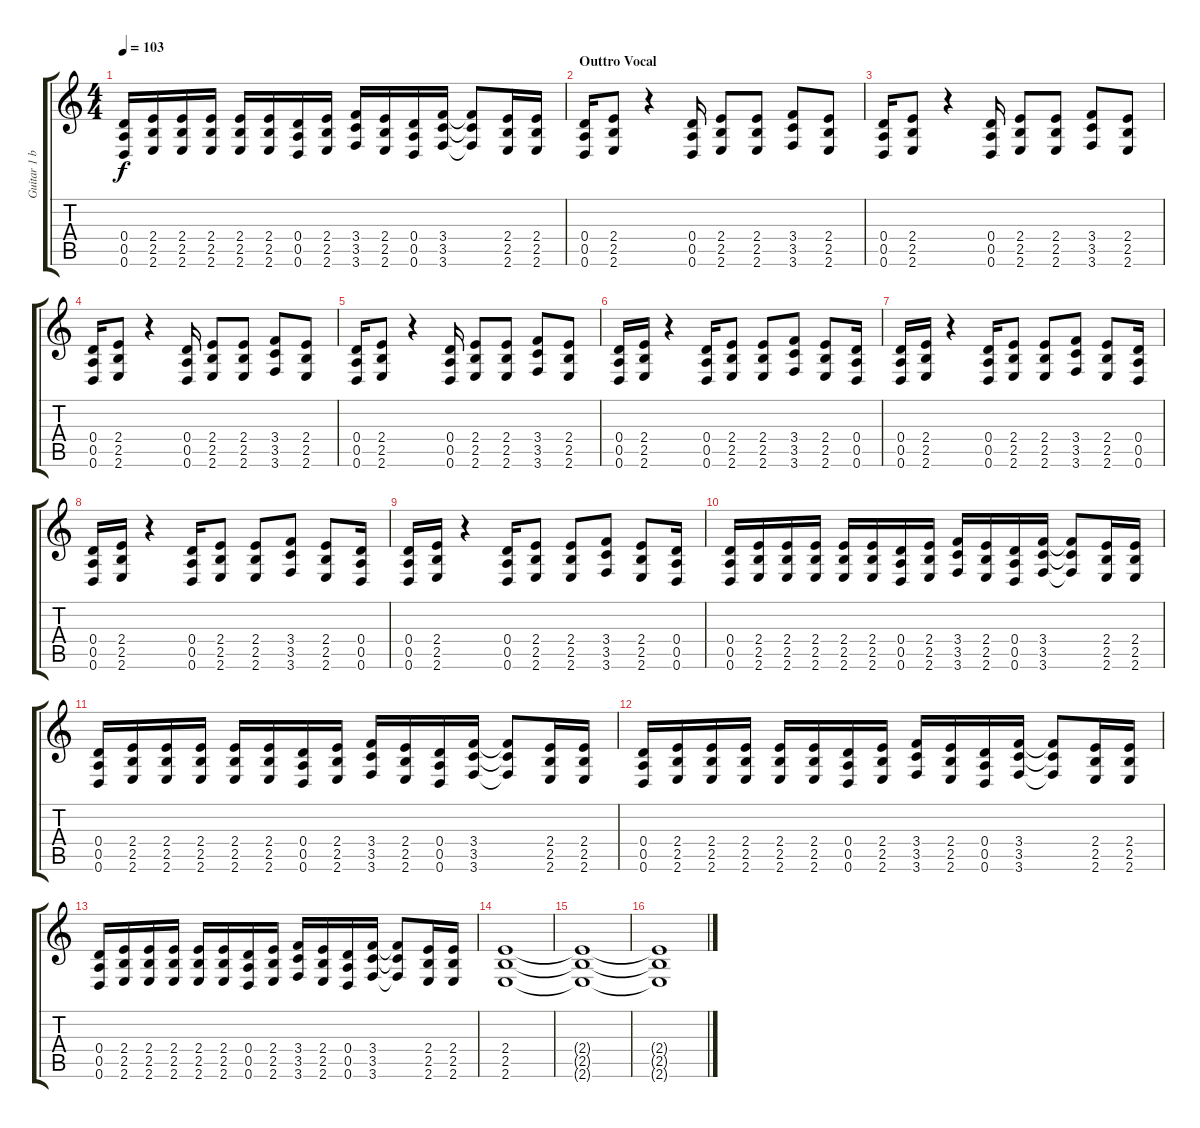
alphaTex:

\track ("Guitar 1 b" "Guitar 1 b") {instrument overdrivenguitar}
\staff {score tabs}
\tuning (E4 B3 G3 D3 A2 D2) {hide}
\ts (4 4)
\tempo 103
\clef g2
\ks c
(0.4 0.5 0.6).16{dy f} (2.4 2.5 2.6).16 (2.4 2.5 2.6).16 (2.4 2.5 2.6).16 (2.4 2.5 2.6).16 (2.4 2.5 2.6).16 (0.4 0.5 0.6).16 (2.4 2.5 2.6).16 (3.4 3.5 3.6).16 (2.4 2.5 2.6).16 (0.4 0.5 0.6).16 (3.4 3.5 3.6).16 (3.4{t} 3.5{t} 3.6{t}).8 (2.4 2.5 2.6).16 (2.4 2.5 2.6).16 |
\section ("" "Outtro Vocal")
(0.4 0.5 0.6).16 (2.4 2.5 2.6).8 r.4 (0.4 0.5 0.6).16 (2.4 2.5 2.6).8 (2.4 2.5 2.6).8 (3.4 3.5 3.6).8 (2.4 2.5 2.6).8 |
(0.4 0.5 0.6).16 (2.4 2.5 2.6).8 r.4 (0.4 0.5 0.6).16 (2.4 2.5 2.6).8 (2.4 2.5 2.6).8 (3.4 3.5 3.6).8 (2.4 2.5 2.6).8 |
(0.4 0.5 0.6).16 (2.4 2.5 2.6).8 r.4 (0.4 0.5 0.6).16 (2.4 2.5 2.6).8 (2.4 2.5 2.6).8 (3.4 3.5 3.6).8 (2.4 2.5 2.6).8 |
(0.4 0.5 0.6).16 (2.4 2.5 2.6).8 r.4 (0.4 0.5 0.6).16 (2.4 2.5 2.6).8 (2.4 2.5 2.6).8 (3.4 3.5 3.6).8 (2.4 2.5 2.6).8 |
(0.4 0.5 0.6).16 (2.4 2.5 2.6).16 r.4 (0.4 0.5 0.6).16 (2.4 2.5 2.6).8 (2.4 2.5 2.6).8 (3.4 3.5 3.6).8 (2.4 2.5 2.6).8 (0.4 0.5 0.6).16 |
(0.4 0.5 0.6).16 (2.4 2.5 2.6).16 r.4 (0.4 0.5 0.6).16 (2.4 2.5 2.6).8 (2.4 2.5 2.6).8 (3.4 3.5 3.6).8 (2.4 2.5 2.6).8 (0.4 0.5 0.6).16 |
(0.4 0.5 0.6).16 (2.4 2.5 2.6).16 r.4 (0.4 0.5 0.6).16 (2.4 2.5 2.6).8 (2.4 2.5 2.6).8 (3.4 3.5 3.6).8 (2.4 2.5 2.6).8 (0.4 0.5 0.6).16 |
(0.4 0.5 0.6).16 (2.4 2.5 2.6).16 r.4 (0.4 0.5 0.6).16 (2.4 2.5 2.6).8 (2.4 2.5 2.6).8 (3.4 3.5 3.6).8 (2.4 2.5 2.6).8 (0.4 0.5 0.6).16 |
(0.4 0.5 0.6).16 (2.4 2.5 2.6).16 (2.4 2.5 2.6).16 (2.4 2.5 2.6).16 (2.4 2.5 2.6).16 (2.4 2.5 2.6).16 (0.4 0.5 0.6).16 (2.4 2.5 2.6).16 (3.4 3.5 3.6).16 (2.4 2.5 2.6).16 (0.4 0.5 0.6).16 (3.4 3.5 3.6).16 (3.4{t} 3.5{t} 3.6{t}).8 (2.4 2.5 2.6).16 (2.4 2.5 2.6).16 |
(0.4 0.5 0.6).16 (2.4 2.5 2.6).16 (2.4 2.5 2.6).16 (2.4 2.5 2.6).16 (2.4 2.5 2.6).16 (2.4 2.5 2.6).16 (0.4 0.5 0.6).16 (2.4 2.5 2.6).16 (3.4 3.5 3.6).16 (2.4 2.5 2.6).16 (0.4 0.5 0.6).16 (3.4 3.5 3.6).16 (3.4{t} 3.5{t} 3.6{t}).8 (2.4 2.5 2.6).16 (2.4 2.5 2.6).16 |
(0.4 0.5 0.6).16 (2.4 2.5 2.6).16 (2.4 2.5 2.6).16 (2.4 2.5 2.6).16 (2.4 2.5 2.6).16 (2.4 2.5 2.6).16 (0.4 0.5 0.6).16 (2.4 2.5 2.6).16 (3.4 3.5 3.6).16 (2.4 2.5 2.6).16 (0.4 0.5 0.6).16 (3.4 3.5 3.6).16 (3.4{t} 3.5{t} 3.6{t}).8 (2.4 2.5 2.6).16 (2.4 2.5 2.6).16 |
(0.4 0.5 0.6).16 (2.4 2.5 2.6).16 (2.4 2.5 2.6).16 (2.4 2.5 2.6).16 (2.4 2.5 2.6).16 (2.4 2.5 2.6).16 (0.4 0.5 0.6).16 (2.4 2.5 2.6).16 (3.4 3.5 3.6).16 (2.4 2.5 2.6).16 (0.4 0.5 0.6).16 (3.4 3.5 3.6).16 (3.4{t} 3.5{t} 3.6{t}).8 (2.4 2.5 2.6).16 (2.4 2.5 2.6).16 |
(2.4 2.5 2.6).1 |
(2.4{t} 2.5{t} 2.6{t}).1 |
(2.4{t} 2.5{t} 2.6{t}).1
